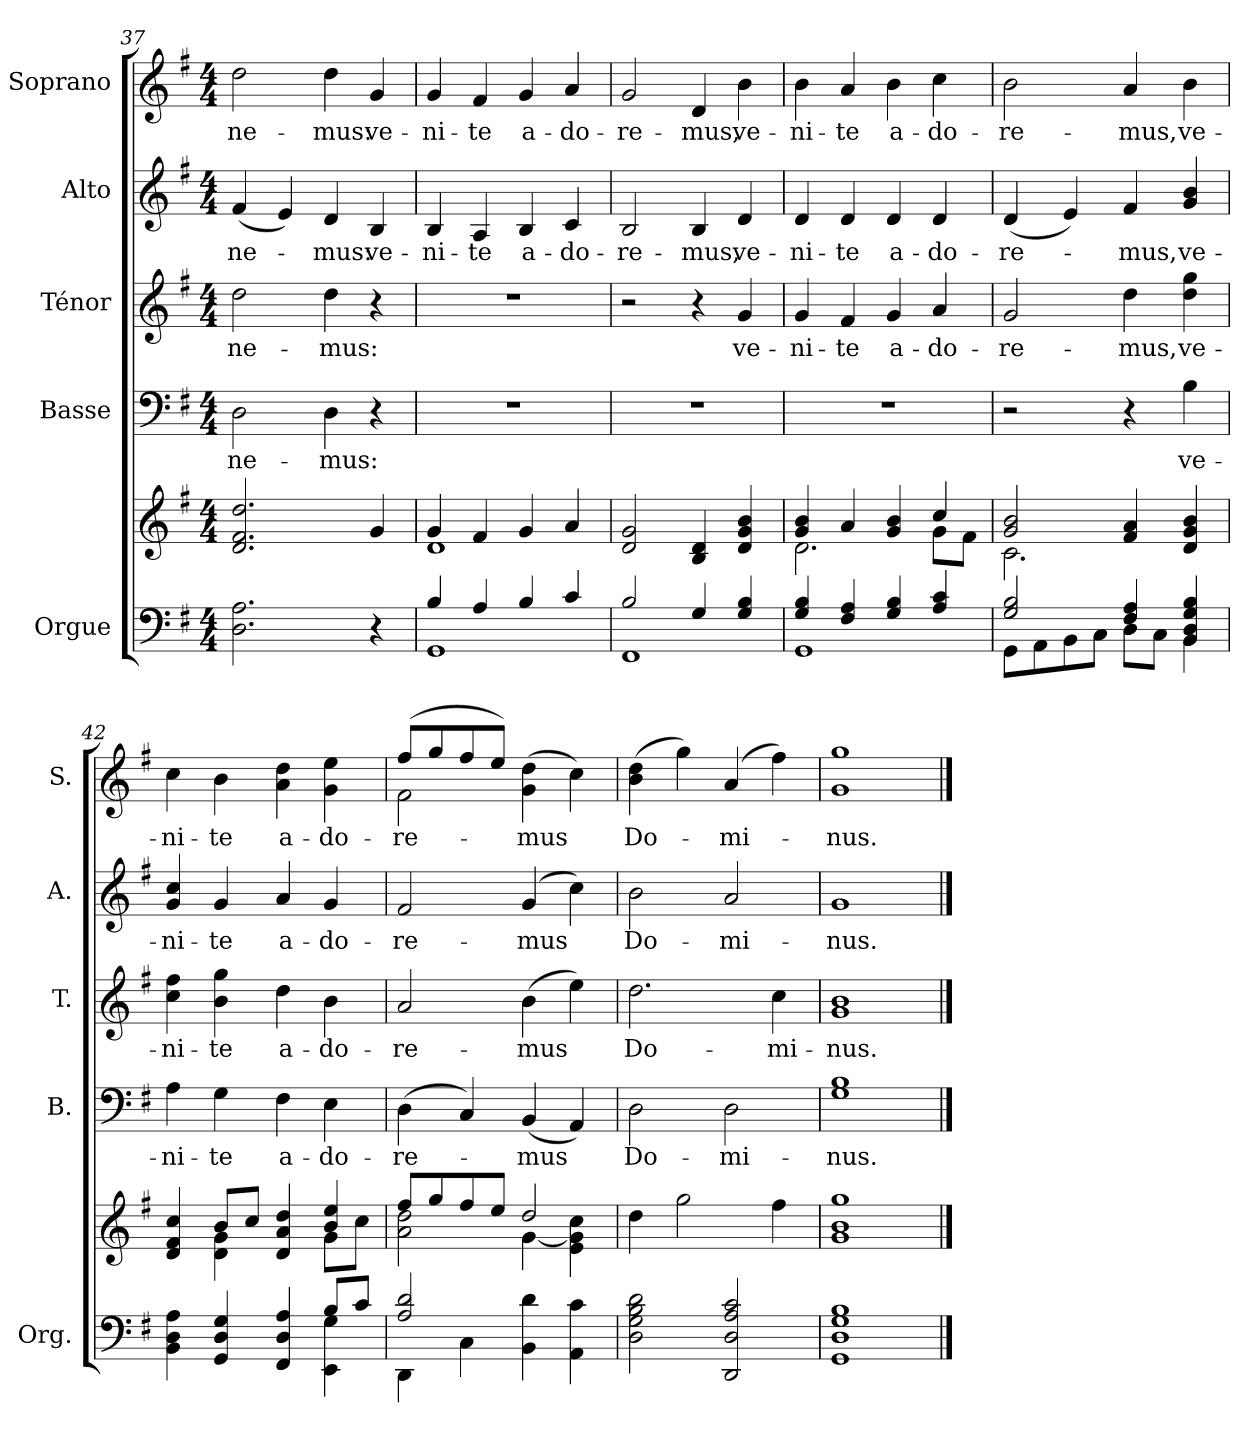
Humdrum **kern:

**kern	**kern	**kern	**text	**kern	**text	**kern	**text	**kern	**text
*part5	*part5	*part4	*part4	*part3	*part3	*part2	*part2	*part1	*part1
*staff6	*staff5	*staff4	*staff4	*staff3	*staff3	*staff2	*staff2	*staff1	*staff1
*I"Orgue	*	*I"Basse	*	*I"Ténor	*	*I"Alto	*	*I"Soprano	*
*I'Org.	*	*I'B.	*	*I'T.	*	*I'A.	*	*I'S.	*
*clefF4	*clefG2	*clefF4	*	*clefG2	*	*clefG2	*	*clefG2	*
*k[f#]	*k[f#]	*k[f#]	*	*k[f#]	*	*k[f#]	*	*k[f#]	*
*M4/4	*M4/4	*M4/4	*	*M4/4	*	*M4/4	*	*M4/4	*
=37	=37	=37	=37	=37	=37	=37	=37	=37	=37
!	!	!	!LO:LY:b	!	!LO:LY:b	!	!LO:LY:b	!	!LO:LY:b
2.D\ 2.A\	2.d/ 2.f#/ 2.dd/	2D\	-ne-	2dd\	-ne-	(4f#/	-ne-	2dd\	-ne-
.	.	.	.	.	.	4e/)	.	.	.
!	!	!	!LO:LY:b	!	!LO:LY:b	!	!LO:LY:b	!	!LO:LY:b
.	.	4D\	-mus:	4dd\	-mus:	4d/	-mus:	4dd\	-mus:
!	!	!	!	!	!	!	!LO:LY:b	!	!LO:LY:b
4r	4g/	4r	.	4r	.	4B/	ve-	4g/	ve-
=38	=38	=38	=38	=38	=38	=38	=38	=38	=38
*^	*^	*	*	*	*	*	*	*	*
!	!	!	!	!	!	!	!	!	!LO:LY:b	!	!LO:LY:b
4B/	1GG	4g/	1d	1r	.	1r	.	4B/	-ni-	4g/	-ni-
!	!	!	!	!	!	!	!	!	!LO:LY:b	!	!LO:LY:b
4A/	.	4f#/	.	.	.	.	.	4A/	-te	4f#/	-te
!	!	!	!	!	!	!	!	!	!LO:LY:b	!	!LO:LY:b
4B/	.	4g/	.	.	.	.	.	4B/	a-	4g/	a-
!	!	!	!	!	!	!	!	!	!LO:LY:b	!	!LO:LY:b
4c/	.	4a/	.	.	.	.	.	4c/	-do-	4a/	-do-
*	*	*v	*v	*	*	*	*	*	*	*	*
=39	=39	=39	=39	=39	=39	=39	=39	=39	=39	=39
!	!	!	!	!	!	!	!	!LO:LY:b	!	!LO:LY:b
2B/	1FF#	2d/ 2g/	1r	.	2r	.	2B/	-re-	2g/	-re-
!	!	!	!	!	!	!	!	!LO:LY:b	!	!LO:LY:b
4G/	.	4B/ 4d/	.	.	4r	.	4B/	-mus,	4d/	-mus,
!	!	!	!	!	!	!LO:LY:b	!	!LO:LY:b	!	!LO:LY:b
4G/ 4B/	.	4d/ 4g/ 4b/	.	.	4g/	ve-	4d/	ve-	4b\	ve-
!!LO:LB:g=z
=40	=40	=40	=40	=40	=40	=40	=40	=40	=40	=40
*	*	*^	*	*	*	*	*	*	*	*
!	!	!	!	!	!	!	!LO:LY:b	!	!LO:LY:b	!	!LO:LY:b
4G/ 4B/	1GG	4g/ 4b/	2.d\	1r	.	4g/	-ni-	4d/	-ni-	4b\	-ni-
!	!	!	!	!	!	!	!LO:LY:b	!	!LO:LY:b	!	!LO:LY:b
4F#/ 4A/	.	4a/	.	.	.	4f#/	-te	4d/	-te	4a/	-te
!	!	!	!	!	!	!	!LO:LY:b	!	!LO:LY:b	!	!LO:LY:b
4G/ 4B/	.	4g/ 4b/	.	.	.	4g/	a-	4d/	a-	4b\	a-
!	!	!	!	!	!	!	!LO:LY:b	!	!LO:LY:b	!	!LO:LY:b
4A/ 4c/	.	4cc/	8g\L	.	.	4a/	-do-	4d/	-do-	4cc\	-do-
.	.	.	8f#\J	.	.	.	.	.	.	.	.
=41	=41	=41	=41	=41	=41	=41	=41	=41	=41	=41	=41
!	!	!	!	!	!	!	!LO:LY:b	!	!LO:LY:b	!	!LO:LY:b
2G/ 2B/	8GG\L	2g/ 2b/	2.c\	2r	.	2g/	-re-	(4d/	-re-	2b\	-re-
.	8AA\	.	.	.	.	.	.	.	.	.	.
.	8BB\	.	.	.	.	.	.	4e/)	.	.	.
.	8C\J	.	.	.	.	.	.	.	.	.	.
!	!	!	!	!	!	!	!LO:LY:b	!	!LO:LY:b	!	!LO:LY:b
4F#/ 4A/	8D\L	4f#/ 4a/	.	4r	.	4dd\	-mus,	4f#/	-mus,	4a/	-mus,
.	8C\J	.	.	.	.	.	.	.	.	.	.
!	!	!	!	!	!LO:LY:b	!	!LO:LY:b	!	!LO:LY:b	!	!LO:LY:b
4BB/ 4D/ 4G/ 4B/	4BB\	4d/ 4g/ 4b/	4ryy	4B\	ve-	4dd\ 4gg\	ve-	4g/ 4b/	ve-	4b\	ve-
=42	=42	=42	=42	=42	=42	=42	=42	=42	=42	=42	=42
!	!	!	!	!	!LO:LY:b	!	!LO:LY:b	!	!LO:LY:b	!	!LO:LY:b
4BB\ 4D\ 4A\	2.ryy	4d/ 4f#/ 4cc/	4ryy	4A\	-ni-	4cc\ 4ff#\	-ni-	4g/ 4cc/	-ni-	4cc\	-ni-
!	!	!	!	!	!LO:LY:b	!	!LO:LY:b	!	!LO:LY:b	!	!LO:LY:b
4GG/ 4D/ 4G/	.	8b/L	4d\ 4g\	4G\	-te	4b\ 4gg\	-te	4g/	-te	4b\	-te
.	.	8cc/J	.	.	.	.	.	.	.	.	.
!	!	!	!	!	!LO:LY:b	!	!LO:LY:b	!	!LO:LY:b	!	!LO:LY:b
4FF#/ 4D/ 4A/	.	4d/ 4a/ 4dd/	4ryy	4F#\	a-	4dd\	a-	4a/	a-	4a\ 4dd\	a-
!	!	!	!	!	!LO:LY:b	!	!LO:LY:b	!	!LO:LY:b	!	!LO:LY:b
8B/L	4EE\ 4G\	4b/ 4ee/	8g\L	4E\	-do-	4b\	-do-	4g/	-do-	4g\ 4ee\	-do-
8c/J	.	.	8cc\J	.	.	.	.	.	.	.	.
=43	=43	=43	=43	=43	=43	=43	=43	=43	=43	=43	=43
!	!	!	!	!	!LO:LY:b	!	!LO:LY:b	!	!LO:LY:b	!	!LO:LY:b
*	*	*	*	*	*	*	*	*	*	*^	*
2A/ 2d/	4DD\	8ff#/L	2a\ 2dd\	(4D\	-re-	2a/	-re-	2f#/	-re-	(8ff#/L	2f#\	-re-
.	.	8gg/	.	.	.	.	.	.	.	8gg/	.	.
.	4C\	8ff#/	.	4C/)	.	.	.	.	.	8ff#/	.	.
.	.	8ee/J	.	.	.	.	.	.	.	8ee/J)	.	.
!	!	!	!	!	!LO:LY:b	!	!LO:LY:b	!	!LO:LY:b	!	!	!LO:LY:b
4BB\ 4d\	2ryy	2dd/	[4g\	(4BB/	-mus	(4b\	-mus	(4g/	-mus	(4g\ 4dd\	2ryy	-mus
4AA\ 4c\	.	.	4e\ 4g\] 4cc\	4AA/)	.	4ee\)	.	4cc\)	.	4cc\)	.	.
*v	*v	*	*	*	*	*	*	*	*	*v	*v	*
=44	=44	=44	=44	=44	=44	=44	=44	=44	=44	=44
!	!	!	!	!LO:LY:b	!	!LO:LY:b	!	!LO:LY:b	!	!LO:LY:b
*	*v	*v	*	*	*	*	*	*	*	*
2D\ 2G\ 2B\ 2d\	4dd\	2D\	Do-	2.dd\	Do-	2b\	Do-	(4b\ 4dd\	Do-
.	2gg\	.	.	.	.	.	.	4gg\)	.
!	!	!	!LO:LY:b	!	!	!	!LO:LY:b	!	!LO:LY:b
2DD/ 2D/ 2A/ 2c/	.	2D\	-mi-	.	.	2a/	-mi-	(4a/	-mi-
!	!	!	!	!	!LO:LY:b	!	!	!	!
.	4ff#\	.	.	4cc\	-mi-	.	.	4ff#\)	.
=45	=45	=45	=45	=45	=45	=45	=45	=45	=45
!	!	!	!LO:LY:b	!	!LO:LY:b	!	!LO:LY:b	!	!LO:LY:b
1GG 1D 1G 1B	1g 1b 1gg	1G 1B	-nus.	1g 1b	-nus.	1g	-nus.	1g 1gg	-nus.
==	==	==	==	==	==	==	==	==	==
*-	*-	*-	*-	*-	*-	*-	*-	*-	*-
